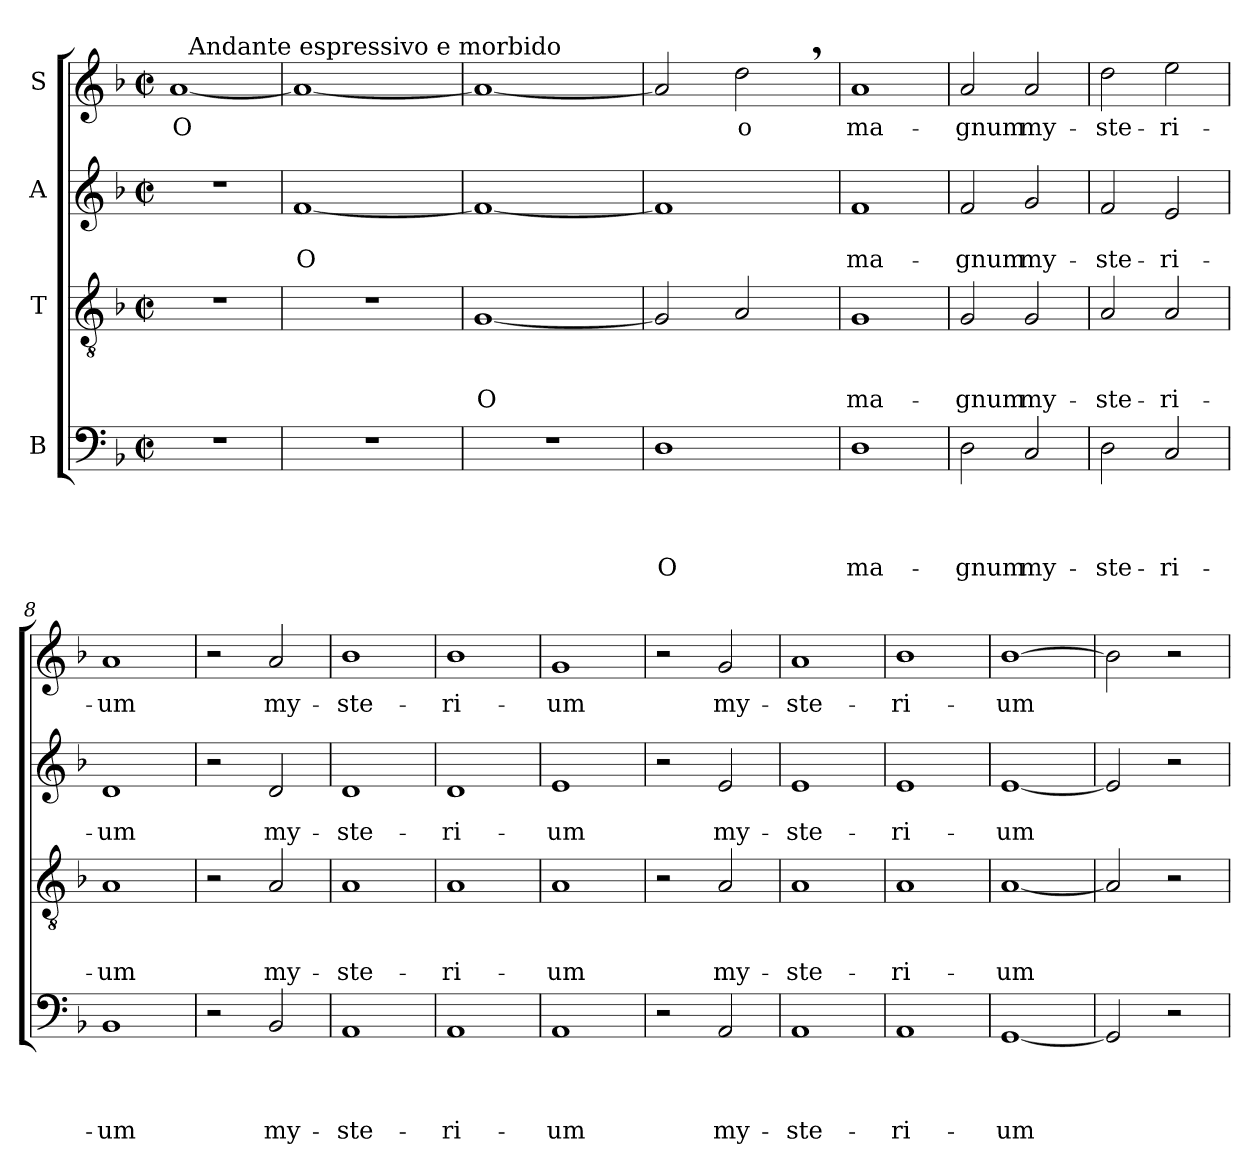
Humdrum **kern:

**kern	**text	**text	**text	**text	**kern	**text	**text	**text	**kern	**text	**text	**kern	**text
*part4	*part4	*part4	*part4	*part4	*part3	*part3	*part3	*part3	*part2	*part2	*part2	*part1	*part1
*staff4	*staff4	*staff4	*staff4	*staff4	*staff3	*staff3	*staff3	*staff3	*staff2	*staff2	*staff2	*staff1	*staff1
*I"B	*	*	*	*	*I"T	*	*	*	*I"A	*	*	*I"S	*
*clefF4	*	*	*	*	*clefGv2	*	*	*	*clefG2	*	*	*clefG2	*
*k[b-]	*	*	*	*	*k[b-]	*	*	*	*k[b-]	*	*	*k[b-]	*
*F:	*	*	*	*	*F:	*	*	*	*F:	*	*	*F:	*
*M2/2	*	*	*	*	*M2/2	*	*	*	*M2/2	*	*	*M2/2	*
*met(c|)	*	*	*	*	*met(c|)	*	*	*	*met(c|)	*	*	*met(c|)	*
=1	=1	=1	=1	=1	=1	=1	=1	=1	=1	=1	=1	=1	=1
!	!	!	!	!	!	!	!	!	!	!	!	!	!LO:LY:b
*	*	*	*	*	*	*	*	*	*	*	*	*^	*
1r	.	.	.	.	1r	.	.	.	1r	.	.	[<1a	16ryy	O
!	!	!	!	!	!	!	!	!	!	!	!	!	!LO:TX:a:t=Andante espressivo e morbido	!
.	.	.	.	.	.	.	.	.	.	.	.	.	2...ryy	.
=2	=2	=2	=2	=2	=2	=2	=2	=2	=2	=2	=2	=2	=2	=2
!	!	!	!	!	!	!	!	!	!	!	!LO:LY:b	!	!	!
*	*	*	*	*	*	*	*	*	*^	*	*	*v	*v	*
1r	.	.	.	.	1r	.	.	.	[<1f	8ryy	.	O	1a_	.
.	.	.	.	.	.	.	.	.	.	32ryy	.	.	.	.
.	.	.	.	.	.	.	.	.	.	2ryy	.	.	.	.
.	.	.	.	.	.	.	.	.	.	4ryy	.	.	.	.
.	.	.	.	.	.	.	.	.	.	16.ryy	.	.	.	.
=3	=3	=3	=3	=3	=3	=3	=3	=3	=3	=3	=3	=3	=3	=3
!	!	!	!	!	!	!	!	!LO:LY:b	!	!	!	!	!	!
*	*	*	*	*	*^	*	*	*	*v	*v	*	*	*	*
1r	.	.	.	.	[<1G	8ryy	.	.	O	1f_	.	.	1a_	.
.	.	.	.	.	.	32ryy	.	.	.	.	.	.	.	.
.	.	.	.	.	.	2ryy	.	.	.	.	.	.	.	.
.	.	.	.	.	.	4ryy	.	.	.	.	.	.	.	.
.	.	.	.	.	.	16.ryy	.	.	.	.	.	.	.	.
=4	=4	=4	=4	=4	=4	=4	=4	=4	=4	=4	=4	=4	=4	=4
!	!	!	!	!LO:LY:b	!	!	!	!	!	!	!	!	!	!
*^	*	*	*	*	*v	*v	*	*	*	*	*	*	*	*
1D	16.ryy	.	.	.	O	2G/]	.	.	.	1f]	.	.	2a/]	.
.	2ryy	.	.	.	.	.	.	.	.	.	.	.	.	.
!	!	!	!	!	!	!	!	!	!	!	!	!	!	!LO:LY:b
.	.	.	.	.	.	2A/	.	.	.	.	.	.	2dd,>\	o
.	4ryy	.	.	.	.	.	.	.	.	.	.	.	.	.
.	8ryy	.	.	.	.	.	.	.	.	.	.	.	.	.
.	32ryy	.	.	.	.	.	.	.	.	.	.	.	.	.
=5	=5	=5	=5	=5	=5	=5	=5	=5	=5	=5	=5	=5	=5	=5
!	!	!	!	!	!LO:LY:b	!	!	!	!LO:LY:b	!	!	!LO:LY:b	!	!LO:LY:b
*v	*v	*	*	*	*	*	*	*	*	*	*	*	*	*
1D	.	.	.	ma-	1G	.	.	ma-	1f	.	ma-	1a	ma-
=6	=6	=6	=6	=6	=6	=6	=6	=6	=6	=6	=6	=6	=6
!	!	!	!	!LO:LY:b	!	!	!	!LO:LY:b	!	!	!LO:LY:b	!	!LO:LY:b
2D\	.	.	.	-gnum	2G/	.	.	-gnum	2f/	.	-gnum	2a/	-gnum
!	!	!	!	!LO:LY:b	!	!	!	!LO:LY:b	!	!	!LO:LY:b	!	!LO:LY:b
2C/	.	.	.	my-	2G/	.	.	my-	2g/	.	my-	2a/	my-
=7	=7	=7	=7	=7	=7	=7	=7	=7	=7	=7	=7	=7	=7
!	!	!	!	!LO:LY:b	!	!	!	!LO:LY:b	!	!	!LO:LY:b	!	!LO:LY:b
2D\	.	.	.	-ste-	2A/	.	.	-ste-	2f/	.	-ste-	2dd\	-ste-
!	!	!	!	!LO:LY:b	!	!	!	!LO:LY:b	!	!	!LO:LY:b	!	!LO:LY:b
2C/	.	.	.	-ri-	2A/	.	.	-ri-	2e/	.	-ri-	2ee\	-ri-
=8	=8	=8	=8	=8	=8	=8	=8	=8	=8	=8	=8	=8	=8
!	!	!	!	!LO:LY:b	!	!	!	!LO:LY:b	!	!	!LO:LY:b	!	!LO:LY:b
1BB-	.	.	.	-um	1A	.	.	-um	1d	.	-um	1a	-um
=9	=9	=9	=9	=9	=9	=9	=9	=9	=9	=9	=9	=9	=9
2r	.	.	.	.	2r	.	.	.	2r	.	.	2r	.
!	!	!	!	!LO:LY:b	!	!	!	!LO:LY:b	!	!	!LO:LY:b	!	!LO:LY:b
2BB-/	.	.	.	my-	2A/	.	.	my-	2d/	.	my-	2a/	my-
=10	=10	=10	=10	=10	=10	=10	=10	=10	=10	=10	=10	=10	=10
!	!	!	!	!LO:LY:b	!	!	!	!LO:LY:b	!	!	!LO:LY:b	!	!LO:LY:b
1AA	.	.	.	-ste-	1A	.	.	-ste-	1d	.	-ste-	1b-	-ste-
=11	=11	=11	=11	=11	=11	=11	=11	=11	=11	=11	=11	=11	=11
!	!	!	!	!LO:LY:b	!	!	!	!LO:LY:b	!	!	!LO:LY:b	!	!LO:LY:b
1AA	.	.	.	-ri-	1A	.	.	-ri-	1d	.	-ri-	1b-	-ri-
=12	=12	=12	=12	=12	=12	=12	=12	=12	=12	=12	=12	=12	=12
!	!	!	!	!LO:LY:b	!	!	!	!LO:LY:b	!	!	!LO:LY:b	!	!LO:LY:b
1AA	.	.	.	-um	1A	.	.	-um	1e	.	-um	1g	-um
=13	=13	=13	=13	=13	=13	=13	=13	=13	=13	=13	=13	=13	=13
2r	.	.	.	.	2r	.	.	.	2r	.	.	2r	.
!	!	!	!	!LO:LY:b	!	!	!	!LO:LY:b	!	!	!LO:LY:b	!	!LO:LY:b
2AA/	.	.	.	my-	2A/	.	.	my-	2e/	.	my-	2g/	my-
=14	=14	=14	=14	=14	=14	=14	=14	=14	=14	=14	=14	=14	=14
!	!	!	!	!LO:LY:b	!	!	!	!LO:LY:b	!	!	!LO:LY:b	!	!LO:LY:b
1AA	.	.	.	-ste-	1A	.	.	-ste-	1e	.	-ste-	1a	-ste-
=15	=15	=15	=15	=15	=15	=15	=15	=15	=15	=15	=15	=15	=15
!	!	!	!	!LO:LY:b	!	!	!	!LO:LY:b	!	!	!LO:LY:b	!	!LO:LY:b
1AA	.	.	.	-ri-	1A	.	.	-ri-	1e	.	-ri-	1b-	-ri-
=16	=16	=16	=16	=16	=16	=16	=16	=16	=16	=16	=16	=16	=16
!	!	!	!	!LO:LY:b	!	!	!	!LO:LY:b	!	!	!LO:LY:b	!	!LO:LY:b
[<1GG	.	.	.	-um	[<1A	.	.	-um	[<1e	.	-um	[>1b-	-um
=17	=17	=17	=17	=17	=17	=17	=17	=17	=17	=17	=17	=17	=17
2GG/]	.	.	.	.	2A/]	.	.	.	2e/]	.	.	2b-\]	.
2r	.	.	.	.	2r	.	.	.	2r	.	.	2r	.
=	=	=	=	=	=	=	=	=	=	=	=	=	=
*-	*-	*-	*-	*-	*-	*-	*-	*-	*-	*-	*-	*-	*-
